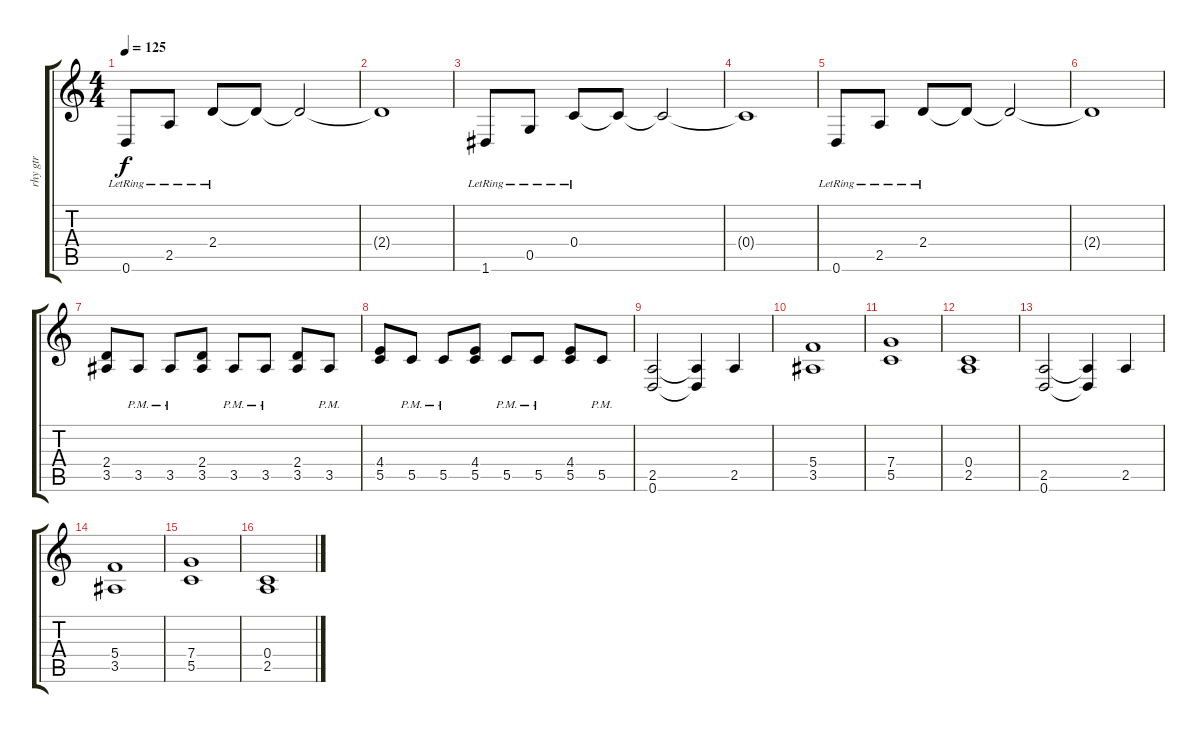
\track ("rhy gtr" "rhy gtr") {instrument distortionguitar}
\staff {score tabs}
\tuning (D4 A3 F3 C3 G2 D2) {hide}
\ts (4 4)
\tempo 125
\clef g2
\ks c
0.6{lr}.8{dy f} 2.5{lr}.8 2.4{lr}.8 2.4{t}.8 2.4{t}.2 |
2.4{t}.1 |
1.6{lr}.8 0.5{lr}.8 0.4{lr}.8 0.4{t}.8 0.4{t}.2 |
0.4{t}.1 |
0.6{lr}.8 2.5{lr}.8 2.4{lr}.8 2.4{t}.8 2.4{t}.2 |
2.4{t}.1 |
(2.4 3.5).8 3.5{pm}.8 3.5{pm}.8 (2.4 3.5).8 3.5{pm}.8 3.5{pm}.8 (2.4 3.5).8 3.5{pm}.8 |
(4.4 5.5).8 5.5{pm}.8 5.5{pm}.8 (4.4 5.5).8 5.5{pm}.8 5.5{pm}.8 (4.4 5.5).8 5.5{pm}.8 |
(2.5 0.6).2 (2.5{t} 0.6{t}).4 2.5.4 |
(5.4 3.5).1 |
(7.4 5.5).1 |
(0.4 2.5).1 |
(2.5 0.6).2 (2.5{t} 0.6{t}).4 2.5.4 |
(5.4 3.5).1 |
(7.4 5.5).1 |
(0.4 2.5).1
